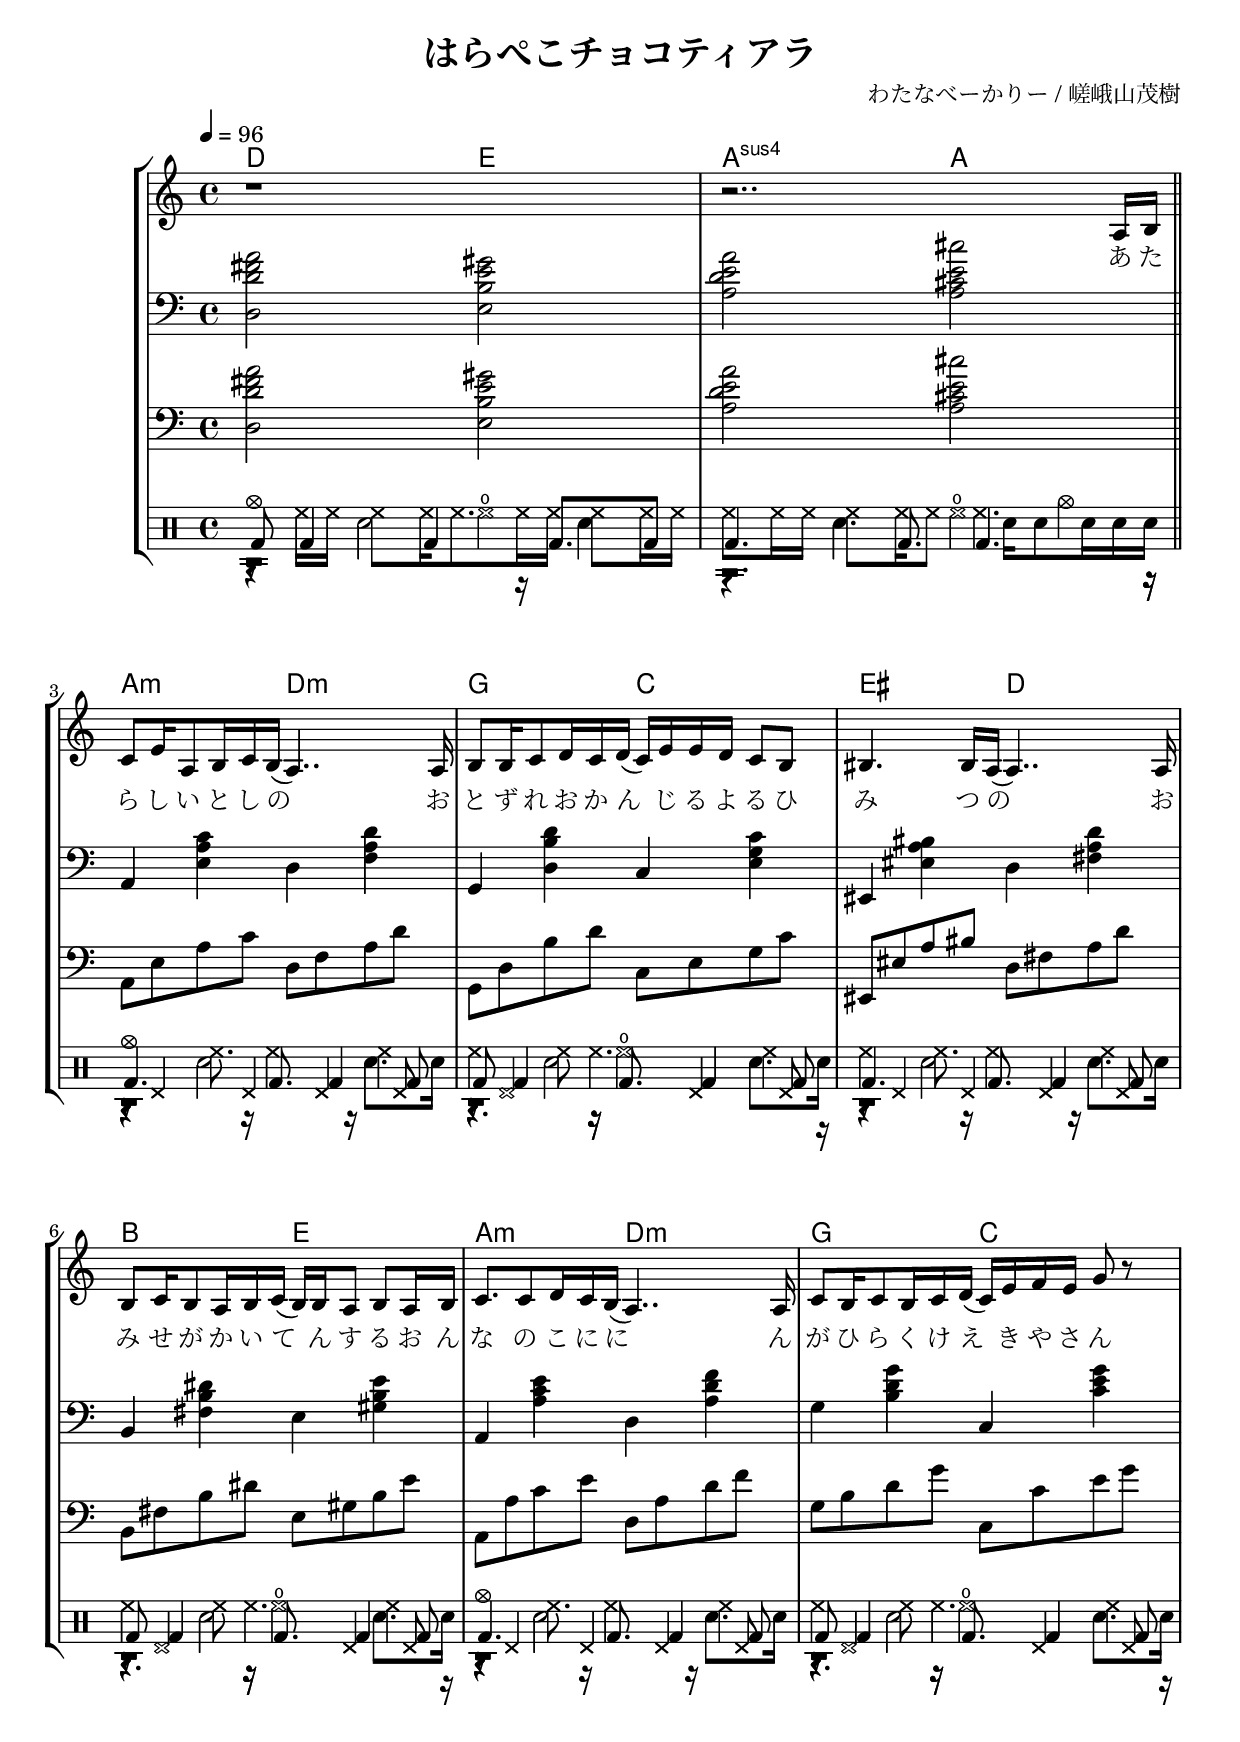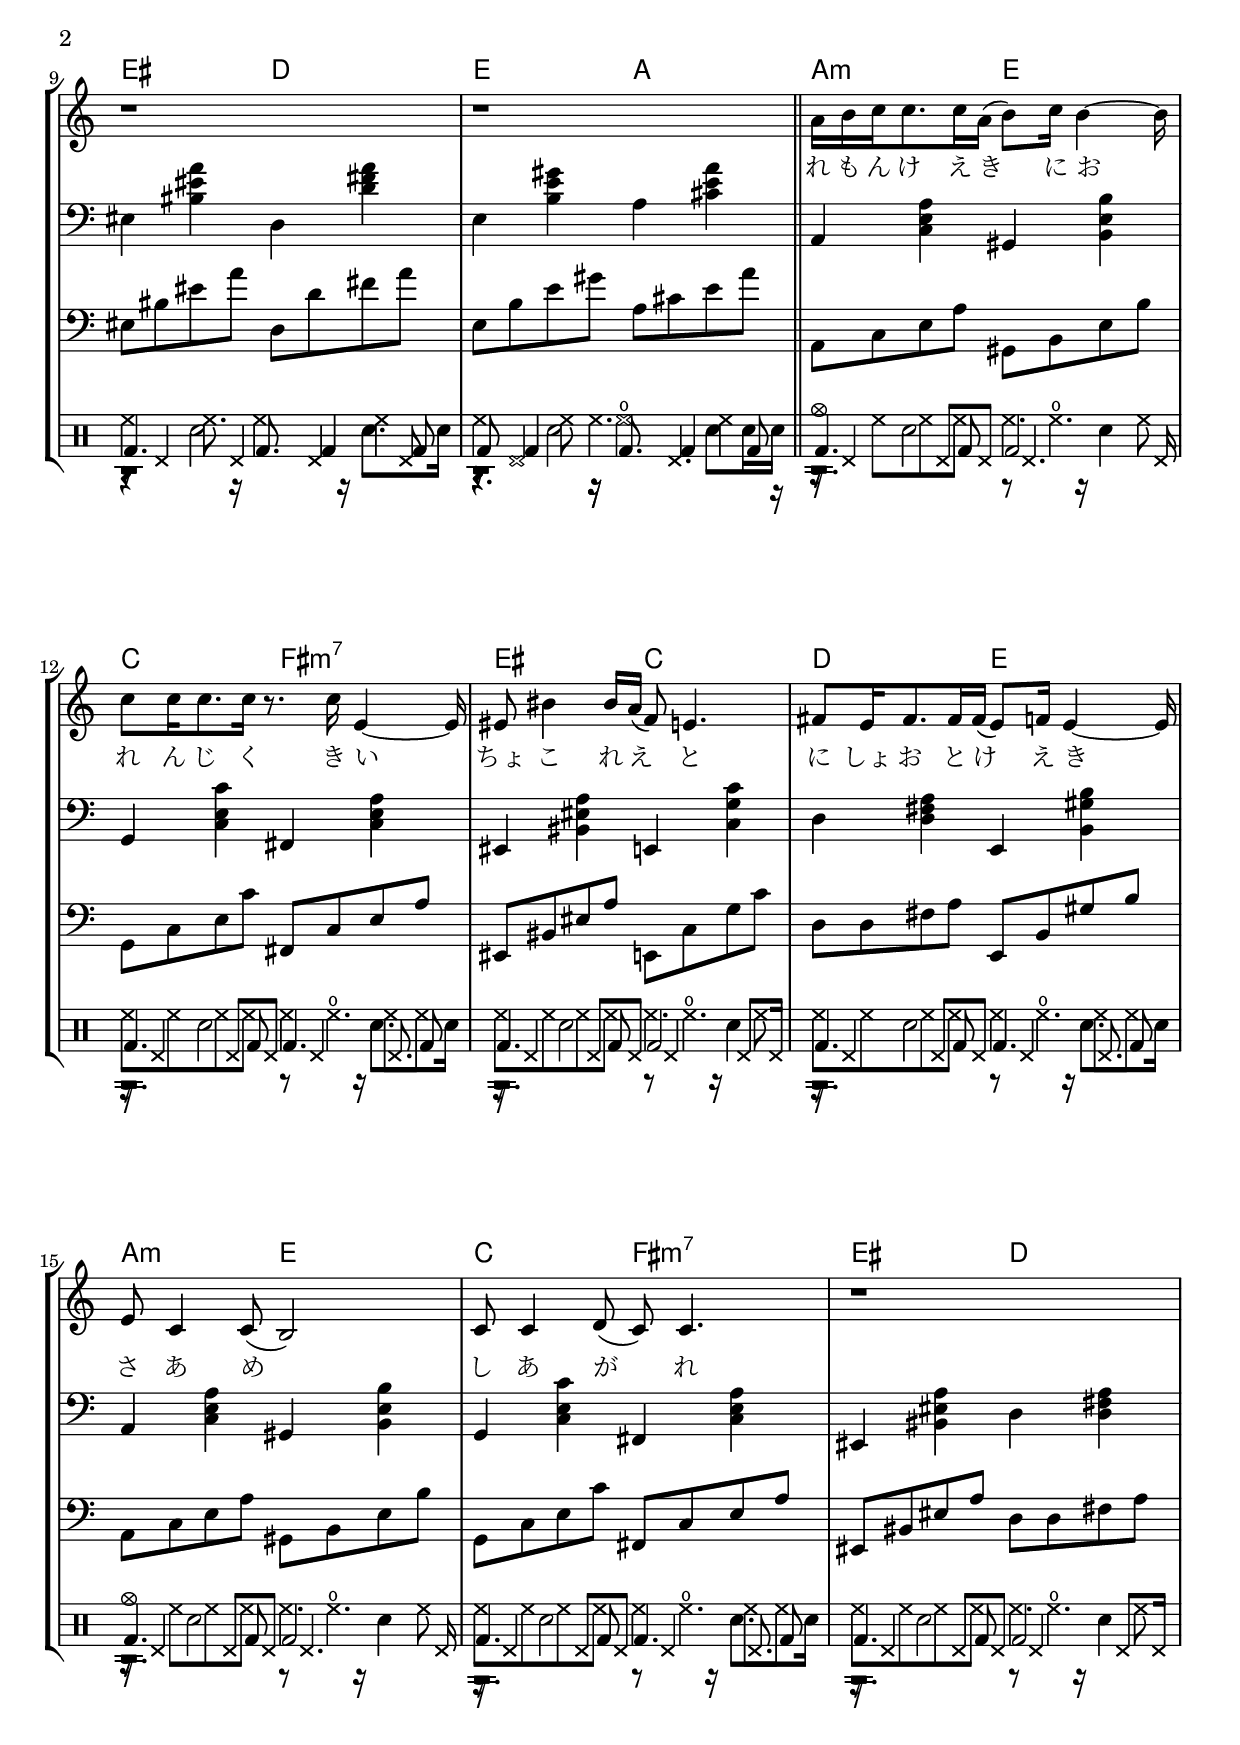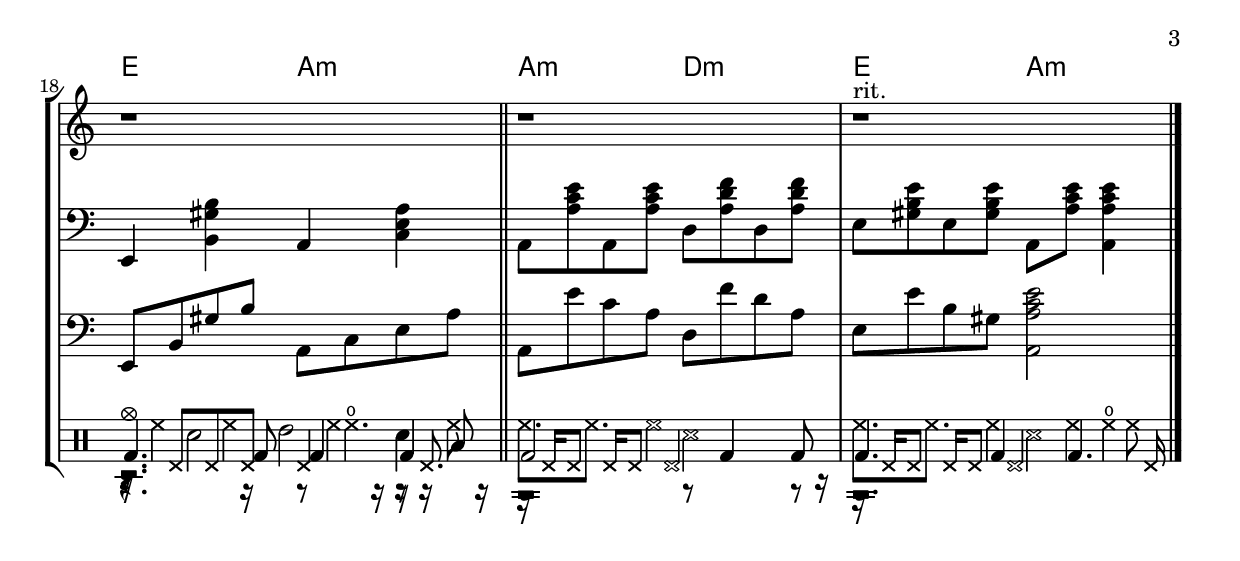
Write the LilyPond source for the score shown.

\version "2.12.1"

\header {
	title = \markup {はらぺこチョコティアラ}
	composer = \markup \center-column {"わたなべーかりー / 嵯峨山茂樹"}
}

harmony = \chordmode {
	d2 e a:sus4 a 

	a:m d:m g c eis d b e a:m d:m g c eis d e a 

	a:m e c fis:m7 eis c d e a:m e c fis:m7 eis d e a:m 

	a:m d:m e a:m 
}

melody = {
	\key c \major
	\tempo 4 = 96
	r1 | r2.. 
	\set Staff.midiInstrument = #"fss0.23"
	a16  b16 
	c'8  e'16  a8  b16  c'16  b16  (a4..)  a16 
	b8  b16  c'8  d'16  c'16  d'16  (c'16)  e'16  e'16  d'16  c'8  b8 
	bis4.  bis16  a16  (a4..)  a16 
	b8  c'16  b8  a16  b16  c'16  (b16)  b16  a8  b8  a16  b16 
	c'8.  c'8  d'16  c'16  b16  (a4..)  a16 
	c'8  b16  c'8  b16  c'16  d'16  (c'16)  e'16  f'16  e'16  g'8  	r8 r1 r1 	\set Staff.midiInstrument = #"fss0.23"
	 a'16  b'16  c''16  c''8.  c''16  a'16  (b'8)  c''16  b'4~b'16 
	c''8  c''16  c''8.  c''16  r8.  c''16  e'4~e'16 
	eis'8  bis'4  bis'16  a'16  (f'8)  e'4. 
	fis'8  e'16  fis'8.  fis'16  fis'16  (e'8)  f'16  e'4~e'16 
	e'8  c'4  c'8  (b2) 
	c'8  c'4  d'8  (c'8)  c'4.
	r1 r1 	r1 | r1^"rit." \bar "|."
}

words = \lyricmode {
	
	あ  た  ら  し  い  と  し  の  お  と  ず  れ  お  か  ん  じ  る  よ  る  ひ  み  つ  の  お  み  せ  が  か  い  て  ん  す  る  お  ん  な  の  こ  に  に  ん  が  ひ  ら  く  け  え  き  や  さ  ん  
	れ  も  ん  け  え  き  に  お  れ  ん  じ  く  き  い  ちょ  こ  れ  え  と  に  しょ  お  と  け  え  き  さ  あ  め  し  あ  が  れ  
	
}

tempochange = {
	\tempo 4 = 96
	r1 | r1 \bar "||"
	\tempo 4 = 96
	r1 | r1 | r1 | r1 | r1 | r1 | r1 | r1 \bar "||"
	\tempo 4 = 96
	r1 | r1 | r1 | r1 | r1 | r1 | r1 | r1 \bar "||"
	\tempo 4 = 96
	r1 | \tempo 4 = 72 r2 \tempo 4 = 64 r2 \bar "|."
}

mainacc = {
	\clef bass
	\set Staff.midiInstrument = #"Accordion"
	\key c \major
	\tempo 4 = 96
	<d d' fis' a'>2
	<e b e' gis'>2
	<a d' e' a'>2
	<a cis' e' cis''>2
	\bar "||"

	\set Staff.midiInstrument = #"Pan Flute"
	a,4 <e a c'>4
	d4 <f a d'>4
	g,4 <d b d'>4
	c4 <e g c'>4
	eis,4 <eis a bis>4
	d4 <fis a d'>4
	b,4 <fis b dis'>4
	e4 <gis b e'>4
	a,4 <a c' e'>4
	d4 <a d' f'>4
	g4 <b d' g'>4
	c4 <c' e' g'>4
	eis4 <bis eis' a'>4
	d4 <d' fis' a'>4
	e4 <b e' gis'>4
	a4 <cis' e' a'>4
	\bar "||"

	\set Staff.midiInstrument = #"Tuba"
	a,4 <c e a>4
	gis,4 <b, e b>4
	g,4 <c e c'>4
	fis,4 <c e a>4
	eis,4 <bis, eis a>4
	e,4 <c g c'>4
	d4 <d fis a>4
	e,4 <b, gis b>4
	a,4 <c e a>4
	gis,4 <b, e b>4
	g,4 <c e c'>4
	fis,4 <c e a>4
	eis,4 <bis, eis a>4
	d4 <d fis a>4
	e,4 <b, gis b>4
	a,4 <c e a>4
	\bar "||"

	\set Staff.midiInstrument = #"Trumpet"
	a,8 <a c' e'> a, <a c' e'>
	d8 <a d' f'> d <a d' f'>
	e8 <gis b e'> e <gis b e'>
	a,8 <a c' e'>8 <a, a c' e'>4
	\bar "|."
}

subacc = {
	\clef bass
	\set Staff.midiInstrument = #"Concertina"
	\key c \major
	\tempo 4 = 96
	<d d' fis' a'>2
	<e b e' gis'>2
	<a d' e' a'>2
	<a cis' e' cis''>2
	\bar "||"

	\set Staff.midiInstrument = #"Drawbar Organ"
	a,8 e8 a8 c'8
	d8 f8 a8 d'8
	g,8 d8 b8 d'8
	c8 e8 g8 c'8
	eis,8 eis8 a8 bis8
	d8 fis8 a8 d'8
	b,8 fis8 b8 dis'8
	e8 gis8 b8 e'8
	a,8 a8 c'8 e'8
	d8 a8 d'8 f'8
	g8 b8 d'8 g'8
	c8 c'8 e'8 g'8
	eis8 bis8 eis'8 a'8
	d8 d'8 fis'8 a'8
	e8 b8 e'8 gis'8
	a8 cis'8 e'8 a'8
	\bar "||"

	\set Staff.midiInstrument = #"Rock Organ"
	a,8 c8 e8 a8
	gis,8 b,8 e8 b8
	g,8 c8 e8 c'8
	fis,8 c8 e8 a8
	eis,8 bis,8 eis8 a8
	e,8 c8 g8 c'8
	d8 d8 fis8 a8
	e,8 b,8 gis8 b8
	a,8 c8 e8 a8
	gis,8 b,8 e8 b8
	g,8 c8 e8 c'8
	fis,8 c8 e8 a8
	eis,8 bis,8 eis8 a8
	d8 d8 fis8 a8
	e,8 b,8 gis8 b8
	a,8 c8 e8 a8
	\bar "||"

	\set Staff.midiInstrument = #"Percussive Organ"
	a,8 e' c' a
	d8 f' d' a
	e8 e' b gis
	<a, a c' e'>2
	\bar "|."
}

percA = {
	\drummode {
	r2 hho2  |r2 hho2  \bar "||"
	r4 hh8. hh4 r16 hh4  |hh4 hh8 hh4. hh4  |hh4 hh8. hh4 r16 hh4  |hh4 hh8 hh4. hh4  |r4 hh8. hh4 r16 hh4  |hh4 hh8 hh4. hh4  |hh4 hh8. hh4 r16 hh4  |hh4 hh8 hh4. hh4  \bar "||"
	r2 r8 hho4.  |r2 r8 hho4.  |r2 r8 hho4.  |r2 r8 hho4.  |r2 r8 hho4.  |r2 r8 hho4.  |r2 r8 hho4.  |r2 r8 hho4.  \bar "||"
	r1  |r2. hho4  \bar "|."
	}
}

percB = {
	\drummode {
	r8 hh16 hh16 hh8 hh16 hh8. hh16 hh16 hh8 hh16 hh16  |hh8 hh16 hh16 hh8 hh16 hh8 hh4. r16  \bar "||"
	r8 hhp4 hhp4 hhp4 hhp8  |r8 hhp2 hhp4 hhp8  |r8 hhp4 hhp4 hhp4 hhp8  |r8 hhp2 hhp4 hhp8  |r8 hhp4 hhp4 hhp4 hhp8  |r8 hhp2 hhp4 hhp8  |r8 hhp4 hhp4 hhp4 hhp8  |r8 hhp2 hhp4.  \bar "||"
	r8 hh8 hh8 hh8 hh4. hh8  |hh8 hh8 hh8 hh8 hh4 hh8 hh8  |hh8 hh8 hh8 hh8 hh4. hh8  |hh8 hh8 hh8 hh8 hh4 hh8 hh8  |r8 hh8 hh8 hh8 hh4. hh8  |hh8 hh8 hh8 hh8 hh4 hh8 hh8  |hh8 hh8 hh8 hh8 hh4. hh8  |r16 hh4 hh4 hh4 r16 hh8  \bar "||"
	r16 hhp16 hhp8 hhp16 hhp8 hhp2 r16  |r16 hhp16 hhp8 hhp16 hhp8 hhp2 hhp16  \bar "|."
	}
}

percC = {
	\drummode {
	r4 sn2 sn4  |r4 sn4. sn16 sn8 sn16 sn16 sn16  \bar "||"
	r4 sn2 sn8. sn16  |r4 sn2 sn8. sn16  |r4 sn2 sn8. sn16  |r4 sn2 sn8. sn16  |r4 sn2 sn8. sn16  |r4 sn2 sn8. sn16  |r4 sn2 sn8. sn16  |r4 sn2 sn8 sn16 sn16  \bar "||"
	r16 hhp4 hhp8 hhp8 hhp4. hhp16  |r16 hhp4 hhp8 hhp8 hhp4 hhp8.  |r16 hhp4 hhp8 hhp8 hhp4 hhp8 hhp16  |r16 hhp4 hhp8 hhp8 hhp4 hhp8.  |r16 hhp4 hhp8 hhp8 hhp4. hhp16  |r16 hhp4 hhp8 hhp8 hhp4 hhp8.  |r16 hhp4 hhp8 hhp8 hhp4 hhp8 hhp16  |r8 hhp8 hhp8 hhp8 hhp4 r16 hhp8.  \bar "||"
	hh8. hh8. hh2 r8  |hh8. hh8. hh4 hh4 hh8  \bar "|."
	}
}

percD = {
	\drummode {
	bd8 bd4 bd4 r16 bd8. bd8  |bd4. bd8. bd4. r16  \bar "||"
	bd4. r16 bd8. bd4 bd8  |bd8 bd4 r16 bd8. bd4 bd8  |bd4. r16 bd8. bd4 bd8  |bd8 bd4 r16 bd8. bd4 bd8  |bd4. r16 bd8. bd4 bd8  |bd8 bd4 r16 bd8. bd4 bd8  |bd4. r16 bd8. bd4 bd8  |bd8 bd4 r16 bd8. bd4 bd8  \bar "||"
	r8. sn2 r16 sn4  |r8. sn2 r16 sn8. sn16  |r8. sn2 r16 sn4  |r8. sn2 r16 sn8. sn16  |r8. sn2 r16 sn4  |r8. sn2 r16 sn8. sn16  |r8. sn2 r16 sn4  |r8. sn2 r16 sn4  \bar "||"
	r2 ss2  |r2 ss2  \bar "|."
	}
}

percE = {
	\drummode {
	cymc1  |r2. cymc4  \bar "||"
	r1  |r4. r16 hho2 r16  |r1  |r4. r16 hho2 r16  |r1  |r4. r16 hho2 r16  |r1  |r4. r16 hho2 r16  \bar "||"
	bd4. bd8 bd2  |bd4. bd8 bd4. bd8  |bd4. bd8 bd2  |bd4. bd8 bd4. bd8  |bd4. bd8 bd2  |bd4. bd8 bd4. bd8  |bd4. bd8 bd2  |bd4. bd8 bd4 bd4  \bar "||"
	bd2 r8 bd4 bd8  |bd4. bd4 bd4.  \bar "|."
	}
}

percF = {
	\drummode {
	r1 | r1 \bar "||"
	cymc1  |r1 |r1 |r1 |cymc1  |r1 |r1 |r1 \bar "||"
	cymc1  |r1 |r1 |r1 |cymc1  |r1 |r1 |cymc1  \bar "||"
	r1 | r1 \bar "|."
	}
}

percG = {
	\drummode {
	r1 | r1 \bar "||"
	r1 | r1 | r1 | r1 | r1 | r1 | r1 | r1 \bar "||"
	r1 |r1 |r1 |r1 |r1 |r1 |r1 |r4. r16 tommh2 r16  \bar "||"
	r1 | r1 \bar "|."
	}
}

percH = {
	\drummode {
	r1 | r1 \bar "||"
	r1 | r1 | r1 | r1 | r1 | r1 | r1 | r1 \bar "||"
	r1 |r1 |r1 |r1 |r1 |r1 |r1 |r2. r8 toml8  \bar "||"
	r1 | r1 \bar "|."
	}
}

\score {
	<<
		\new StaffGroup <<
			\new ChordNames {\harmony}
			\new Voice = "melody" {\melody}
			\new Lyrics \lyricsto "melody" \words
			\new Staff = "mainacc" {\mainacc}
			\new Staff = "subacc" {\subacc}
			\new DrumStaff <<
				\new DrumVoice {\percA}
				\new DrumVoice {\percB}
				\new DrumVoice {\percC}
				\new DrumVoice {\percD}
				\new DrumVoice {\percE}
				\new DrumVoice {\percF}
				\new DrumVoice {\percG}
				\new DrumVoice {\percH}
			>>
		>>
	>>
	\layout { }
}
